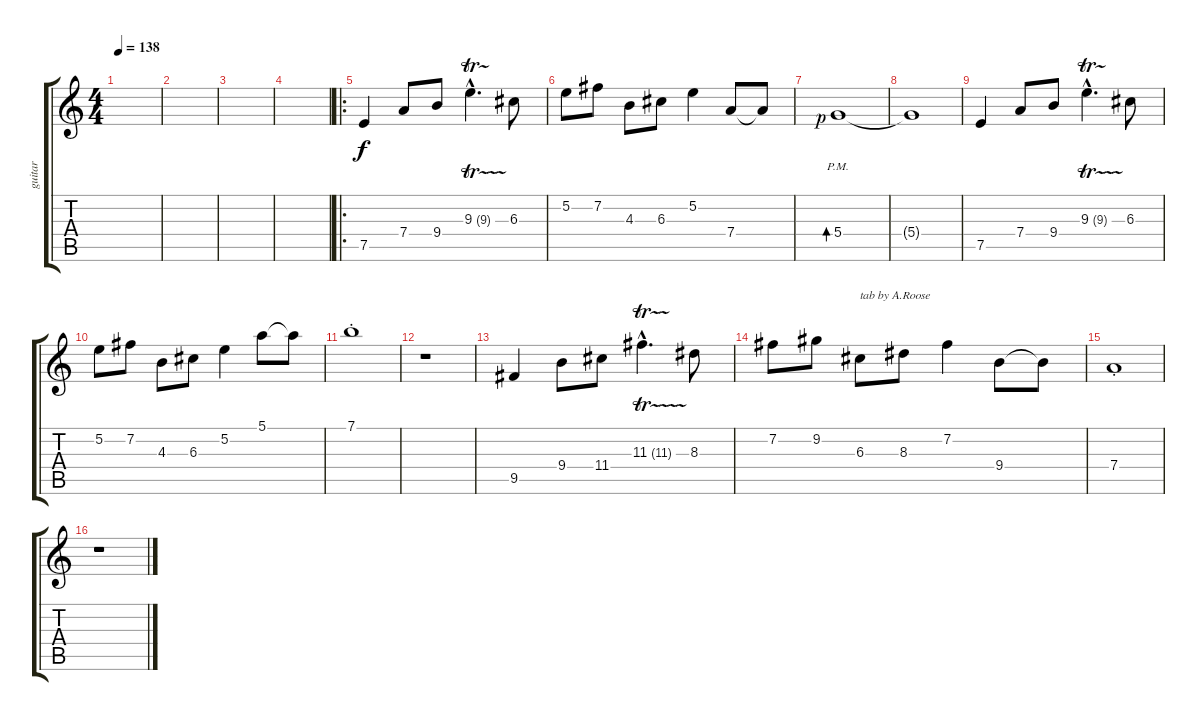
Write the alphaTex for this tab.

\track ("guitar" "guitar") {instrument electricguitarjazz}
\staff {score tabs}
\tuning (E4 B3 G3 D3 A2 E2) {hide}
\ts (4 4)
\tempo 138
\clef g2
\ks c
|
|
|
|
\ro
7.5.4 7.4.8 9.4.8 9.3{tr (9 16) hac}.4{d} 6.3.8 |
5.2.8 7.2.8 4.3.8 6.3.8 5.2.4 7.4.8 7.4{t}.8 |
5.4{pm rf 1}.1{bd 60} |
5.4{t}.1 |
7.5.4 7.4.8 9.4.8 9.3{tr (9 16) hac}.4{d} 6.3.8 |
5.2.8 7.2.8 4.3.8 6.3.8 5.2.4 5.1.8 5.1{t}.8 |
7.1{st}.1 |
r.1 |
9.5.4 9.4.8 11.4.8 11.3{tr (11 16) hac}.4{d} 8.3.8 |
7.2.8 9.2.8 6.3.8{txt "tab by A.Roose"} 8.3.8 7.2.4 9.4.8 9.4{t}.8 |
7.4{st}.1 |
r.1
